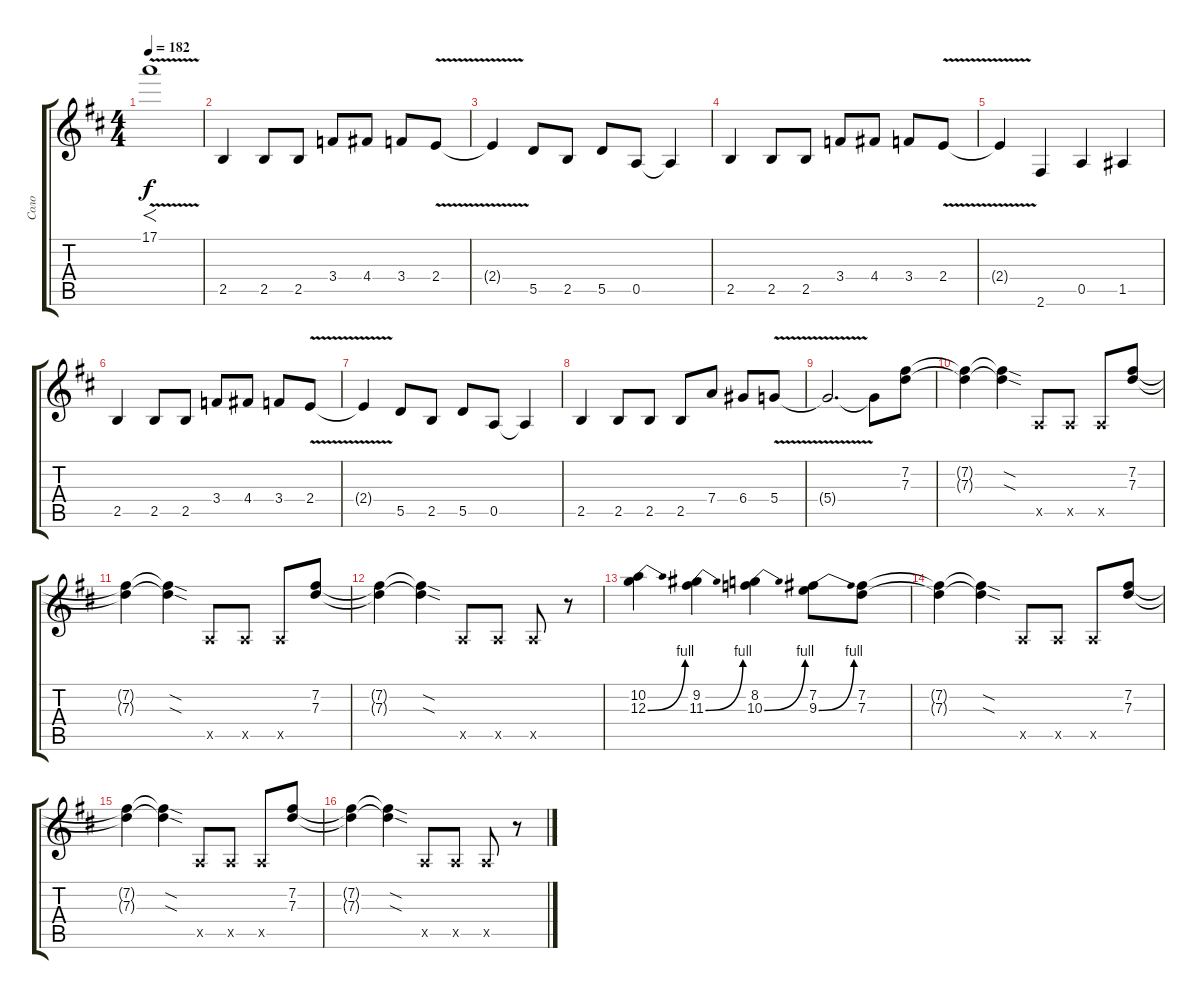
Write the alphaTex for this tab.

\track ("Соло" "Соло") {instrument distortionguitar}
\staff {score tabs}
\tuning (E4 B3 G3 D3 A2 E2) {hide}
\ts (4 4)
\tempo 182
\clef g2
\ks d
17.1{v}.1{f dy f} |
2.5.4 2.5.8 2.5.8 3.4.8 4.4.8 3.4.8 2.4{v}.8 |
2.4{t}.4 5.5.8 2.5.8 5.5.8 0.5.8 0.5{t}.4 |
2.5.4 2.5.8 2.5.8 3.4.8 4.4.8 3.4.8 2.4{v}.8 |
2.4{t}.4 2.6.4 0.5.4 1.5.4 |
2.5.4 2.5.8 2.5.8 3.4.8 4.4.8 3.4.8 2.4{v}.8 |
2.4{t}.4 5.5.8 2.5.8 5.5.8 0.5.8 0.5{t}.4 |
2.5.4 2.5.8 2.5.8 2.5.8 7.4.8 6.4.8 5.4{v}.8 |
5.4{t}.2{d} 5.4{t}.8 (7.2 7.3).8 |
(7.2{t} 7.3{t}).4 (7.2{sod t} 7.3{sod t}).4 0.5{x}.8 0.5{x}.8 0.5{x}.8 (7.2 7.3).8 |
(7.2{t} 7.3{t}).4 (7.2{sod t} 7.3{sod t}).4 0.5{x}.8 0.5{x}.8 0.5{x}.8 (7.2 7.3).8 |
(7.2{t} 7.3{t}).4 (7.2{sod t} 7.3{sod t}).4 0.5{x}.8 0.5{x}.8 0.5{x}.8 r.8 |
(10.2 12.3{be (bend 0 0 60 4)}).4 (9.2 11.3{be (bend 0 0 60 4)}).4 (8.2 10.3{be (bend 0 0 60 4)}).4 (7.2 9.3{be (bend 0 0 60 4)}).8 (7.2 7.3).8 |
(7.2{t} 7.3{t}).4 (7.2{sod t} 7.3{sod t}).4 0.5{x}.8 0.5{x}.8 0.5{x}.8 (7.2 7.3).8 |
(7.2{t} 7.3{t}).4 (7.2{sod t} 7.3{sod t}).4 0.5{x}.8 0.5{x}.8 0.5{x}.8 (7.2 7.3).8 |
(7.2{t} 7.3{t}).4 (7.2{sod t} 7.3{sod t}).4 0.5{x}.8 0.5{x}.8 0.5{x}.8 r.8
